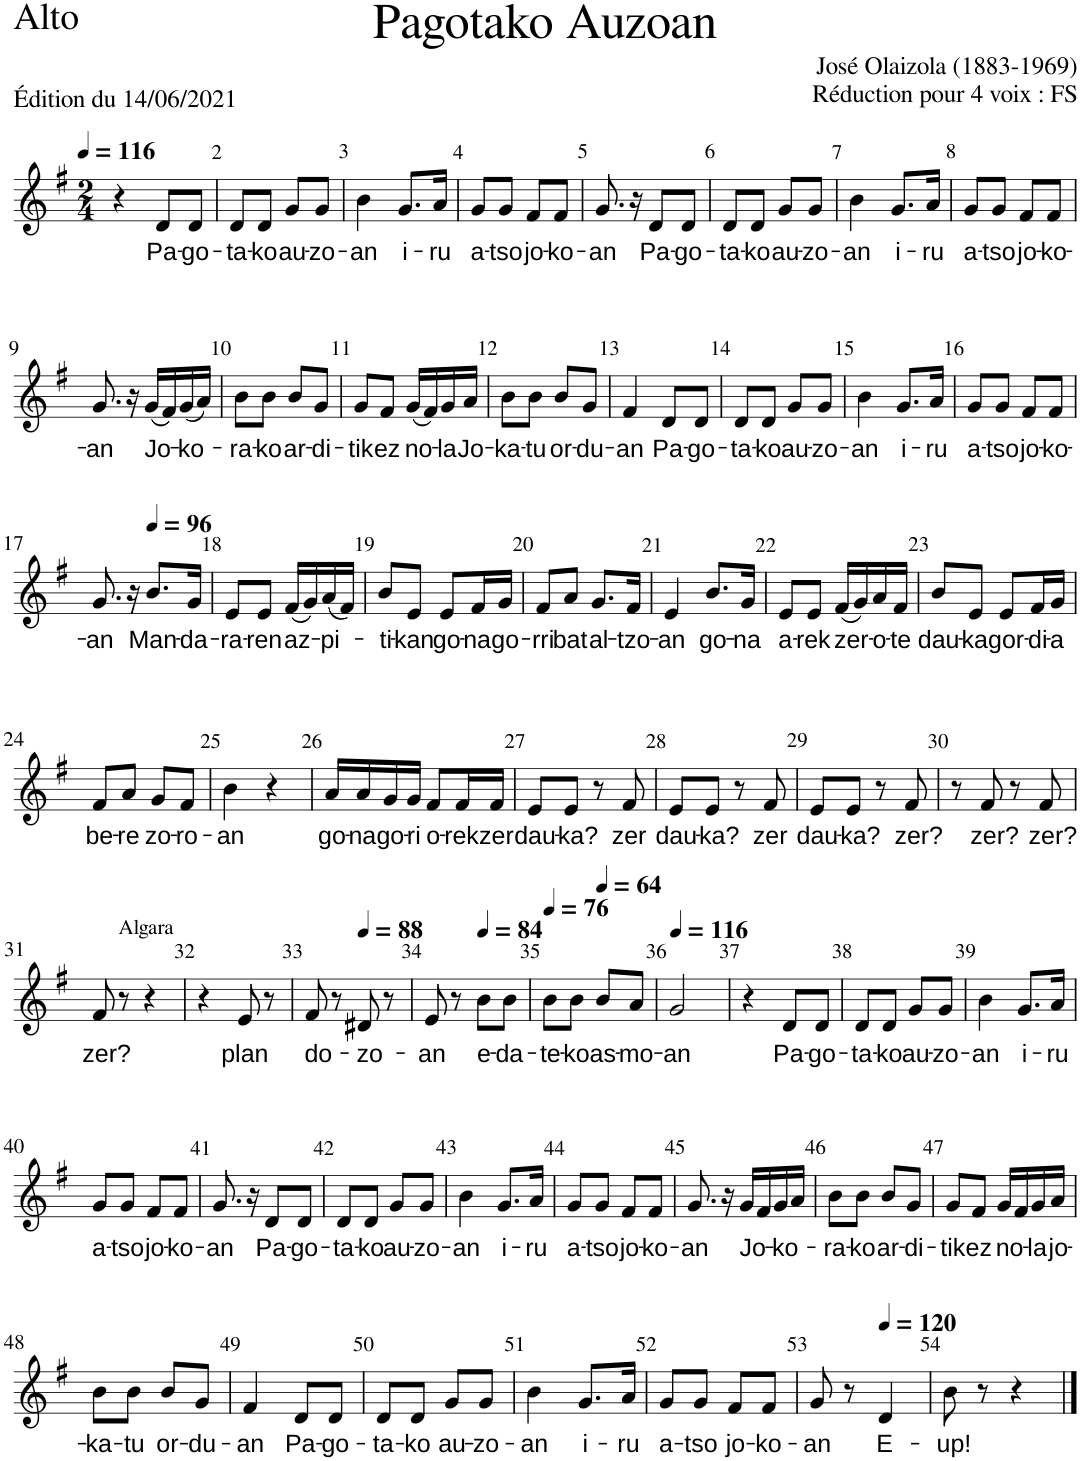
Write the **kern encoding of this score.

**kern	**text
*part1	*part1
*staff1	*staff1
*I"Alto	*
*I'A.	*
*clefG2	*
*k[f#]	*
*M2/4	*
*MM116	*
=1	=1
4r	.
!	!LO:LY:b
8d/L	Pa-
!	!LO:LY:b
8d/J	-go-
=2	=2
!	!LO:LY:b
8d/L	-ta-
!	!LO:LY:b
8d/J	-ko
!	!LO:LY:b
8g/L	au-
!	!LO:LY:b
8g/J	-zo-
=3	=3
!	!LO:LY:b
4b\	-an
!	!LO:LY:b
8.g/L	i-
!	!LO:LY:b
16a/Jk	-ru
=4	=4
!	!LO:LY:b
8g/L	a-
!	!LO:LY:b
8g/J	-tso
!	!LO:LY:b
8f#/L	jo-
!	!LO:LY:b
8f#/J	-ko-
=5	=5
!	!LO:LY:b
8.g/	-an
16r	.
!	!LO:LY:b
8d/L	Pa-
!	!LO:LY:b
8d/J	-go-
=6	=6
!	!LO:LY:b
8d/L	-ta-
!	!LO:LY:b
8d/J	-ko
!	!LO:LY:b
8g/L	au-
!	!LO:LY:b
8g/J	-zo-
=7	=7
!	!LO:LY:b
4b\	-an
!	!LO:LY:b
8.g/L	i-
!	!LO:LY:b
16a/Jk	-ru
=8	=8
!	!LO:LY:b
8g/L	a-
!	!LO:LY:b
8g/J	-tso
!	!LO:LY:b
8f#/L	jo-
!	!LO:LY:b
8f#/J	-ko-
!!LO:LB:g=z
=9	=9
!	!LO:LY:b
8.g/	-an
16r	.
!	!LO:LY:b
(16g/LL	Jo-
16f#/)	.
!	!LO:LY:b
(16g/	-ko-
16a/JJ)	.
=10	=10
!	!LO:LY:b
8b\L	-ra-
!	!LO:LY:b
8b\J	-ko
!	!LO:LY:b
8b/L	ar-
!	!LO:LY:b
8g/J	-di-
=11	=11
!	!LO:LY:b
8g/L	-tik
!	!LO:LY:b
8f#/J	ez
!	!LO:LY:b
(16g/LL	no-
16f#/)	.
!	!LO:LY:b
16g/	-la
!	!LO:LY:b
16a/JJ	Jo-
=12	=12
!	!LO:LY:b
8b\L	-ka-
!	!LO:LY:b
8b\J	-tu
!	!LO:LY:b
8b/L	or-
!	!LO:LY:b
8g/J	-du-
=13	=13
!	!LO:LY:b
4f#/	-an
!	!LO:LY:b
8d/L	Pa-
!	!LO:LY:b
8d/J	-go-
=14	=14
!	!LO:LY:b
8d/L	-ta-
!	!LO:LY:b
8d/J	-ko
!	!LO:LY:b
8g/L	au-
!	!LO:LY:b
8g/J	-zo-
=15	=15
!	!LO:LY:b
4b\	-an
!	!LO:LY:b
8.g/L	i-
!	!LO:LY:b
16a/Jk	-ru
=16	=16
!	!LO:LY:b
8g/L	a-
!	!LO:LY:b
8g/J	-tso
!	!LO:LY:b
8f#/L	jo-
!	!LO:LY:b
8f#/J	-ko-
!!LO:LB:g=z
=17	=17
!	!LO:LY:b
8.g/	-an
16r	.
*MM96	*
!	!LO:LY:b
8.b/L	Man-
!	!LO:LY:b
16g/Jk	-da-
=18	=18
!	!LO:LY:b
8e/L	-ra-
!	!LO:LY:b
8e/J	-ren
!	!LO:LY:b
(16f#/LL	az-
16g/)	.
!	!LO:LY:b
(16a/	-pi-
16f#/JJ)	.
=19	=19
!	!LO:LY:b
8b/L	-ti-
!	!LO:LY:b
8e/J	-kan
!	!LO:LY:b
8e/L	go-
!	!LO:LY:b
16f#/L	-na
!	!LO:LY:b
16g/JJ	go-
=20	=20
!	!LO:LY:b
8f#/L	-rri
!	!LO:LY:b
8a/J	bat
!	!LO:LY:b
8.g/L	al-
!	!LO:LY:b
16f#/Jk	-tzo-
=21	=21
!	!LO:LY:b
4e/	-an
!	!LO:LY:b
8.b/L	go-
!	!LO:LY:b
16g/Jk	-na
=22	=22
!	!LO:LY:b
8e/L	a-
!	!LO:LY:b
8e/J	-rek
!	!LO:LY:b
(16f#/LL	zer-
16g/)	.
!	!LO:LY:b
16a/	-o-
!	!LO:LY:b
16f#/JJ	-te
=23	=23
!	!LO:LY:b
8b/L	dau-
!	!LO:LY:b
8e/J	-ka
!	!LO:LY:b
8e/L	gor-
!	!LO:LY:b
16f#/L	-di-
!	!LO:LY:b
16g/JJ	-a
!!LO:LB:g=z
=24	=24
!	!LO:LY:b
8f#/L	be-
!	!LO:LY:b
8a/J	-re
!	!LO:LY:b
8g/L	zo-
!	!LO:LY:b
8f#/J	-ro-
=25	=25
!	!LO:LY:b
4b\	-an
4r	.
=26	=26
!	!LO:LY:b
16a/LL	go-
!	!LO:LY:b
16a/	-na
!	!LO:LY:b
16g/	go-
!	!LO:LY:b
16g/JJ	-ri
!	!LO:LY:b
8f#/L	o-
!	!LO:LY:b
16f#/L	-rek
!	!LO:LY:b
16f#/JJ	zer
=27	=27
!	!LO:LY:b
8e/L	dau-
!	!LO:LY:b
8e/J	-ka?
8r	.
!	!LO:LY:b
8f#/	zer
=28	=28
!	!LO:LY:b
8e/L	dau-
!	!LO:LY:b
8e/J	-ka?
8r	.
!	!LO:LY:b
8f#/	zer
=29	=29
!	!LO:LY:b
8e/L	dau-
!	!LO:LY:b
8e/J	-ka?
8r	.
!	!LO:LY:b
8f#/	zer?
=30	=30
8r	.
!	!LO:LY:b
8f#/	zer?
8r	.
!	!LO:LY:b
8f#/	zer?
!!LO:LB:g=z
=31	=31
!	!LO:LY:b
8f#/	zer?
!LO:TX:a:t=Algara	!
8r	.
4r	.
=32	=32
4r	.
!	!LO:LY:b
8e/	plan
8r	.
=33	=33
!	!LO:LY:b
8f#/	-do-
8r	.
*MM88	*
!	!LO:LY:b
8d#X/	zo-
8r	.
=34	=34
!	!LO:LY:b
8e/	-an
8r	.
*MM84	*
!	!LO:LY:b
8b\L	e-
!	!LO:LY:b
8b\J	-da-
=35	=35
*MM76	*
!	!LO:LY:b
8b\L	-te-
!	!LO:LY:b
8b\J	-ko
*MM64	*
!	!LO:LY:b
8b/L	as-
!	!LO:LY:b
8a/J	-mo-
=36	=36
*MM116	*
!	!LO:LY:b
2g/	-an
=37	=37
4r	.
!	!LO:LY:b
8d/L	Pa-
!	!LO:LY:b
8d/J	-go-
=38	=38
!	!LO:LY:b
8d/L	-ta-
!	!LO:LY:b
8d/J	-ko
!	!LO:LY:b
8g/L	au-
!	!LO:LY:b
8g/J	-zo-
=39	=39
!	!LO:LY:b
4b\	-an
!	!LO:LY:b
8.g/L	i-
!	!LO:LY:b
16a/Jk	-ru
!!LO:LB:g=z
=40	=40
!	!LO:LY:b
8g/L	a-
!	!LO:LY:b
8g/J	-tso
!	!LO:LY:b
8f#/L	jo-
!	!LO:LY:b
8f#/J	-ko-
=41	=41
!	!LO:LY:b
8.g/	-an
16r	.
!	!LO:LY:b
8d/L	Pa-
!	!LO:LY:b
8d/J	-go-
=42	=42
!	!LO:LY:b
8d/L	-ta-
!	!LO:LY:b
8d/J	-ko
!	!LO:LY:b
8g/L	au-
!	!LO:LY:b
8g/J	-zo-
=43	=43
!	!LO:LY:b
4b\	-an
!	!LO:LY:b
8.g/L	i-
!	!LO:LY:b
16a/Jk	-ru
=44	=44
!	!LO:LY:b
8g/L	a-
!	!LO:LY:b
8g/J	-tso
!	!LO:LY:b
8f#/L	jo-
!	!LO:LY:b
8f#/J	-ko-
=45	=45
!	!LO:LY:b
8.g/	-an
16r	.
!	!LO:LY:b
16g/LL	Jo-
16f#/	.
!	!LO:LY:b
16g/	-ko-
16a/JJ	.
=46	=46
!	!LO:LY:b
8b\L	-ra-
!	!LO:LY:b
8b\J	-ko
!	!LO:LY:b
8b/L	ar-
!	!LO:LY:b
8g/J	-di-
=47	=47
!	!LO:LY:b
8g/L	-tik
!	!LO:LY:b
8f#/J	ez
!	!LO:LY:b
16g/LL	no-
16f#/	.
!	!LO:LY:b
16g/	-la
!	!LO:LY:b
16a/JJ	jo-
!!LO:LB:g=z
=48	=48
!	!LO:LY:b
8b\L	-ka-
!	!LO:LY:b
8b\J	-tu
!	!LO:LY:b
8b/L	or-
!	!LO:LY:b
8g/J	-du-
=49	=49
!	!LO:LY:b
4f#/	-an
!	!LO:LY:b
8d/L	Pa-
!	!LO:LY:b
8d/J	-go-
=50	=50
!	!LO:LY:b
8d/L	-ta-
!	!LO:LY:b
8d/J	-ko
!	!LO:LY:b
8g/L	au-
!	!LO:LY:b
8g/J	-zo-
=51	=51
!	!LO:LY:b
4b\	-an
!	!LO:LY:b
8.g/L	i-
!	!LO:LY:b
16a/Jk	-ru
=52	=52
!	!LO:LY:b
8g/L	a-
!	!LO:LY:b
8g/J	-tso
!	!LO:LY:b
8f#/L	jo-
!	!LO:LY:b
8f#/J	-ko-
=53	=53
!	!LO:LY:b
8g/	-an
8r	.
*MM120	*
!	!LO:LY:b
4d/	E-
=54	=54
!	!LO:LY:b
8b\	-up!
8r	.
4r	.
==	==
*-	*-
